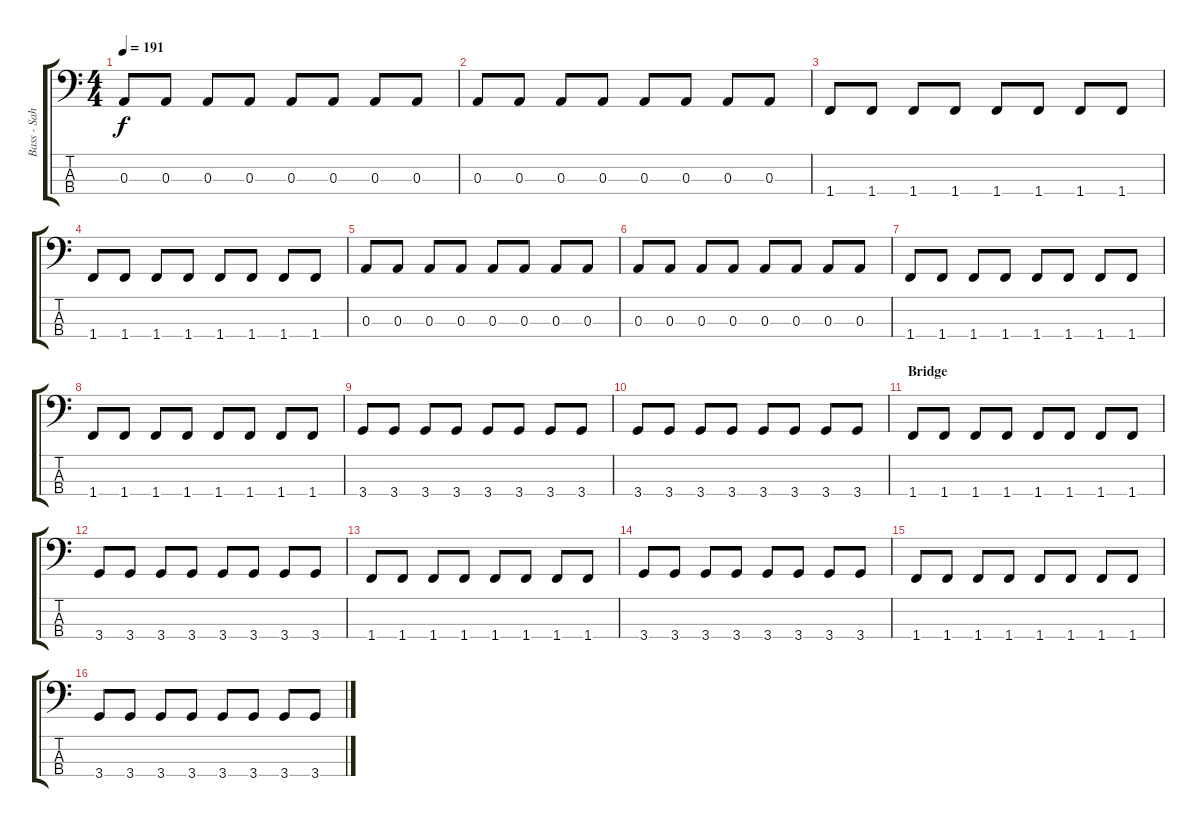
\track ("Bass - Sahnie" "Bass - Sah") {instrument electricbassfinger}
\staff {score tabs}
\tuning (G2 D2 A1 E1) {hide}
\ts (4 4)
\tempo 191
\clef f4
\ks c
0.3.8{dy f} 0.3.8 0.3.8 0.3.8 0.3.8 0.3.8 0.3.8 0.3.8 |
0.3.8 0.3.8 0.3.8 0.3.8 0.3.8 0.3.8 0.3.8 0.3.8 |
1.4.8 1.4.8 1.4.8 1.4.8 1.4.8 1.4.8 1.4.8 1.4.8 |
1.4.8 1.4.8 1.4.8 1.4.8 1.4.8 1.4.8 1.4.8 1.4.8 |
0.3.8 0.3.8 0.3.8 0.3.8 0.3.8 0.3.8 0.3.8 0.3.8 |
0.3.8 0.3.8 0.3.8 0.3.8 0.3.8 0.3.8 0.3.8 0.3.8 |
1.4.8 1.4.8 1.4.8 1.4.8 1.4.8 1.4.8 1.4.8 1.4.8 |
1.4.8 1.4.8 1.4.8 1.4.8 1.4.8 1.4.8 1.4.8 1.4.8 |
3.4.8 3.4.8 3.4.8 3.4.8 3.4.8 3.4.8 3.4.8 3.4.8 |
3.4.8 3.4.8 3.4.8 3.4.8 3.4.8 3.4.8 3.4.8 3.4.8 |
\section ("" "Bridge")
1.4.8 1.4.8 1.4.8 1.4.8 1.4.8 1.4.8 1.4.8 1.4.8 |
3.4.8 3.4.8 3.4.8 3.4.8 3.4.8 3.4.8 3.4.8 3.4.8 |
1.4.8 1.4.8 1.4.8 1.4.8 1.4.8 1.4.8 1.4.8 1.4.8 |
3.4.8 3.4.8 3.4.8 3.4.8 3.4.8 3.4.8 3.4.8 3.4.8 |
1.4.8 1.4.8 1.4.8 1.4.8 1.4.8 1.4.8 1.4.8 1.4.8 |
3.4.8 3.4.8 3.4.8 3.4.8 3.4.8 3.4.8 3.4.8 3.4.8
